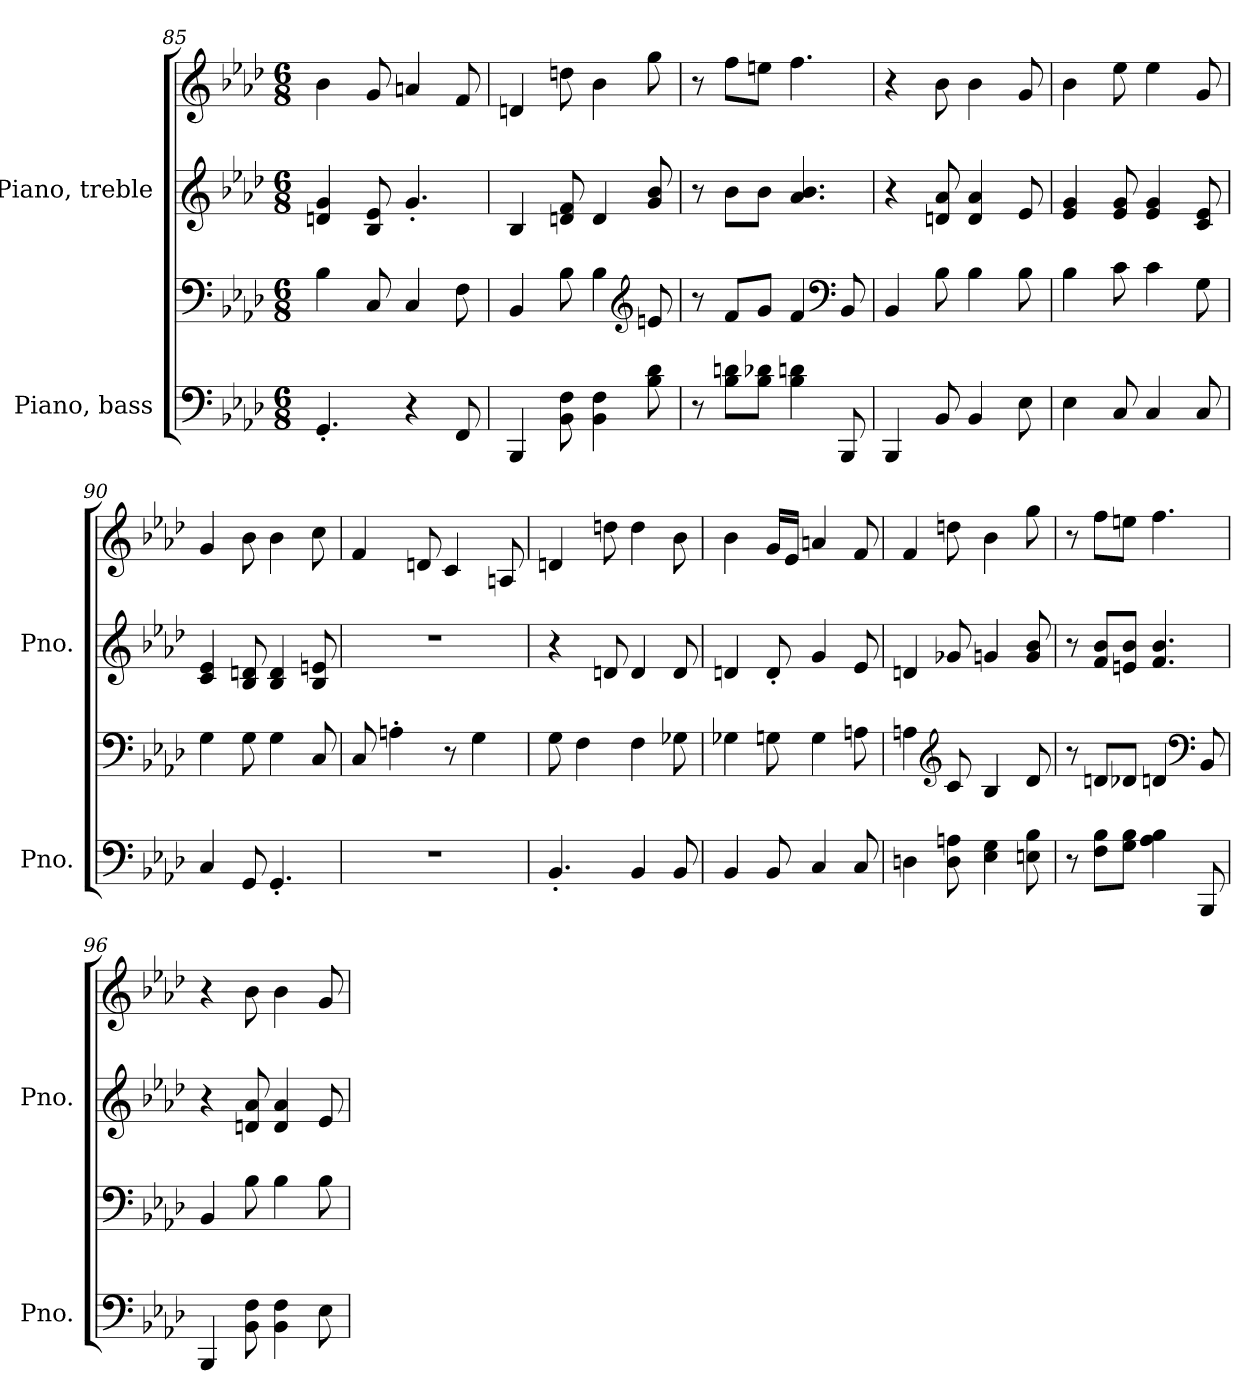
**kern	**kern	**kern	**kern
*part2	*part2	*part1	*part1
*staff4	*staff3	*staff2	*staff1
*I"Piano, bass	*	*I"Piano, treble	*
*I'Pno.	*	*I'Pno.	*
*clefF4	*clefF4	*clefG2	*clefG2
*k[b-e-a-d-]	*k[b-e-a-d-]	*k[b-e-a-d-]	*k[b-e-a-d-]
*M6/8	*M6/8	*M6/8	*M6/8
=85	=85	=85	=85
4.GG'/	4B-\	4dn/ 4g/	4b-\
.	8C/	8B-/ 8e-/	8g/
4r	4C/	4.g'/	4an/
8FF/	8F\	.	8f/
=86	=86	=86	=86
4BBB-/	4BB-/	4B-/	4dn/
8BB-\ 8F\	8B-\	8dn/ 8f/	8ddn\
4BB-\ 4F\	4B-\	4d/	4b-\
*	*clefG2	*	*
8B-\ 8d-\	8en/	8g/ 8b-/	8gg\
!!LO:LB:g=z
=87	=87	=87	=87
8r	8r	8r	8r
8B-\ 8dn\L	8f/L	8b-\L	8ff\L
8B-\ 8d-X\J	8g/J	8b-\J	8een\J
4B-\ 4dn\	4f/	4.a-/ 4.b-/	4.ff\
*	*clefF4	*	*
8BBB-/	8BB-/	.	.
=88	=88	=88	=88
4BBB-/	4BB-/	4r	4r
8BB-/	8B-\	8dn/ 8a-/	8b-\
4BB-/	4B-\	4d/ 4a-/	4b-\
8E-\	8B-\	8e-/	8g/
=89	=89	=89	=89
4E-\	4B-\	4e-/ 4g/	4b-\
8C/	8c\	8e-/ 8g/	8ee-\
4C/	4c\	4e-/ 4g/	4ee-\
8C/	8G\	8c/ 8e-/	8g/
=90	=90	=90	=90
4C/	4G\	4c/ 4e-/	4g/
8GG/	8G\	8B-/ 8dn/	8b-\
4.GG'/	4G\	4B-/ 4d/	4b-\
.	8C/	8B-/ 8en/	8cc\
=91	=91	=91	=91
2.r	8C/	2.r	4f/
.	4An'\	.	.
.	.	.	8dn/
.	8r	.	4c/
.	4G\	.	.
.	.	.	8An/
!!LO:PB:g=z
=92	=92	=92	=92
4.BB-'/	8G\	4r	4dn/
.	4F\	.	.
.	.	8dn/	8ddn\
4BB-/	4F\	4d/	4dd\
8BB-/	8G-X\	8d/	8b-\
=93	=93	=93	=93
4BB-/	4G-X\	4dn/	4b-\
8BB-/	8Gn\	8d'/	16g/LL
.	.	.	16e-/JJ
4C/	4G\	4g/	4an/
8C/	8An\	8e-/	8f/
=94	=94	=94	=94
4Dn\	4An\	4dn/	4f/
*	*clefG2	*	*
8D\ 8An\	8c/	8g-X/	8ddn\
4E-\ 4G\	4B-/	4gn/	4b-\
8En\ 8B-\	8d-/	8g/ 8b-/	8gg\
=95	=95	=95	=95
8r	8r	8r	8r
8F\ 8B-\L	8dn/L	8f/ 8b-/L	8ff\L
8G\ 8B-\J	8d-X/J	8en/ 8b-/J	8een\J
4A-\ 4B-\	4dn/	4.f/ 4.b-/	4.ff\
*	*clefF4	*	*
8BBB-/	8BB-/	.	.
!!LO:LB:g=z
=96	=96	=96	=96
4BBB-/	4BB-/	4r	4r
8BB-\ 8F\	8B-\	8dn/ 8a-/	8b-\
4BB-\ 4F\	4B-\	4d/ 4a-/	4b-\
8E-\	8B-\	8e-/	8g/
=	=	=	=
*-	*-	*-	*-
